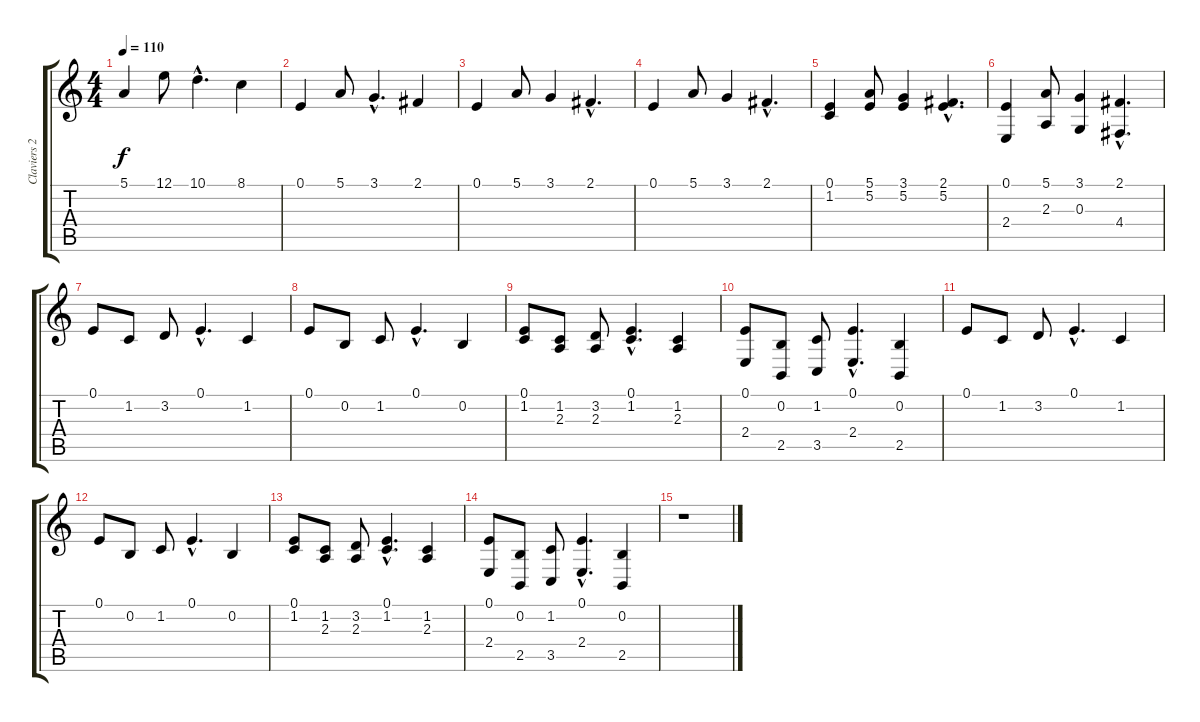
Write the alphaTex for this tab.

\track ("Claviers 2" "Claviers 2") {instrument electricpiano1}
\staff {score tabs}
\tuning (E4 B3 G3 D3 A2 E2) {hide}
\ts (4 4)
\tempo 110
\clef g2
\ks c
5.1.4{dy f} 12.1.8 10.1{hac}.4{d} 8.1.4 |
0.1.4 5.1.8 3.1{hac}.4{d} 2.1.4 |
0.1.4 5.1.8 3.1.4 2.1{hac}.4{d} |
0.1.4 5.1.8 3.1.4 2.1{hac}.4{d} |
(0.1 1.2).4 (5.1 5.2).8 (3.1 5.2).4 (2.1{hac} 5.2{hac}).4{d} |
(0.1 2.4).4 (5.1 2.3).8 (3.1 0.3).4 (2.1{hac} 4.4{hac}).4{d} |
0.1.8 1.2.8 3.2.8 0.1{hac}.4{d} 1.2.4 |
0.1.8 0.2.8 1.2.8 0.1{hac}.4{d} 0.2.4 |
(0.1 1.2).8 (1.2 2.3).8 (3.2 2.3).8 (0.1{hac} 1.2{hac}).4{d} (1.2 2.3).4 |
(0.1 2.4).8 (0.2 2.5).8 (1.2 3.5).8 (0.1{hac} 2.4{hac}).4{d} (0.2 2.5).4 |
0.1.8{volume 0} 1.2.8 3.2.8 0.1{hac}.4{d} 1.2.4 |
0.1.8 0.2.8 1.2.8 0.1{hac}.4{d} 0.2.4 |
(0.1 1.2).8 (1.2 2.3).8 (3.2 2.3).8 (0.1{hac} 1.2{hac}).4{d} (1.2 2.3).4 |
(0.1 2.4).8 (0.2 2.5).8 (1.2 3.5).8 (0.1{hac} 2.4{hac}).4{d} (0.2 2.5).4 |
r.1
